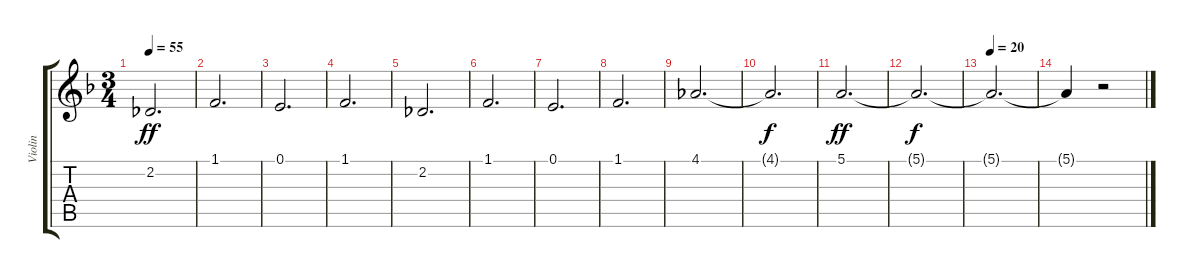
\track ("Violin" "Violin") {instrument viola}
\staff {score tabs}
\tuning (E4 B3 G3 D3 A2 E2) {hide}
\ts (3 4)
\tempo 55
\clef g2
\ks dminor
2.2.2{d dy ff} |
1.1.2{d} |
0.1.2{d} |
1.1.2{d} |
2.2.2{d} |
1.1.2{d} |
0.1.2{d} |
1.1.2{d} |
4.1.2{d} |
4.1{t}.2{d dy f} |
5.1.2{d dy ff} |
5.1{t}.2{d dy f} |
\tempo 20
5.1{t}.2{d} |
5.1{t}.4 r.2
